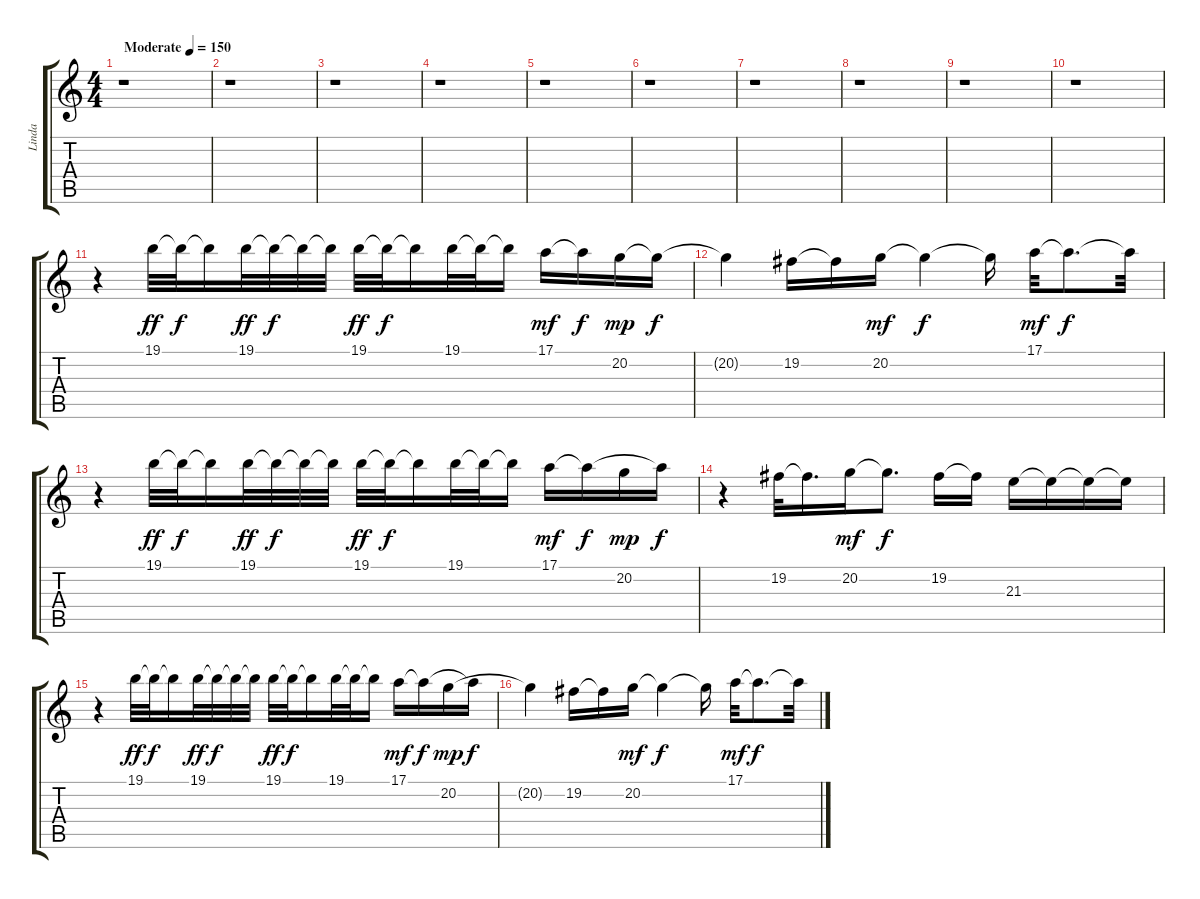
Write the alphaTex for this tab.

\track ("Linda" "Linda") {instrument brightacousticpiano}
\staff {score tabs}
\tuning (E4 B3 G3 D3 A2 E2) {hide}
\ts (4 4)
\tempo (150 "Moderate")
\clef g2
\ks c
r.1{dy ff instrument brightacousticpiano} |
r.1 |
r.1 |
r.1 |
r.1 |
r.1 |
r.1 |
r.1 |
r.1 |
r.1 |
r.4 19.1.32 19.1{t}.32{dy f} 19.1{t}.16 19.1.32{dy ff} 19.1{t}.32{dy f} 19.1{t}.32 19.1{t}.32 19.1.32{dy ff} 19.1{t}.32{dy f} 19.1{t}.16 19.1.32 19.1{t}.32 19.1{t}.16 17.1.16{dy mf} 17.1{t}.16{dy f} 20.2.16{dy mp} 20.2{t}.16{dy f} |
20.2{t}.4 19.2.16 19.2{t}.16 20.2.16{dy mf} 20.2{t}.4{dy f} 20.2{t}.16 17.1.32{dy mf} 17.1{t}.8{d dy f} 17.1{t}.32 |
r.4 19.1.32{dy ff} 19.1{t}.32{dy f} 19.1{t}.16 19.1.32{dy ff} 19.1{t}.32{dy f} 19.1{t}.32 19.1{t}.32 19.1.32{dy ff} 19.1{t}.32{dy f} 19.1{t}.16 19.1.32 19.1{t}.32 19.1{t}.16 17.1.16{dy mf} 17.1{t}.16{dy f} 20.2.16{dy mp} 17.1{t}.16{dy f} |
r.4 19.2.32 19.2{t}.16{d} 20.2.16{dy mf} 20.2{t}.8{d dy f} 19.2.16 19.2{t}.16 21.3.16 21.3{t}.16 21.3{t}.16 21.3{t}.16 |
r.4 19.1.32{dy ff} 19.1{t}.32{dy f} 19.1{t}.16 19.1.32{dy ff} 19.1{t}.32{dy f} 19.1{t}.32 19.1{t}.32 19.1.32{dy ff} 19.1{t}.32{dy f} 19.1{t}.16 19.1.32 19.1{t}.32 19.1{t}.16 17.1.16{dy mf} 17.1{t}.16{dy f} 20.2.16{dy mp} 17.1{t}.16{dy f} |
20.2{t}.4 19.2.16 19.2{t}.16 20.2.16{dy mf} 20.2{t}.4{dy f} 20.2{t}.16 17.1.32{dy mf} 17.1{t}.8{d dy f} 17.1{t}.32
